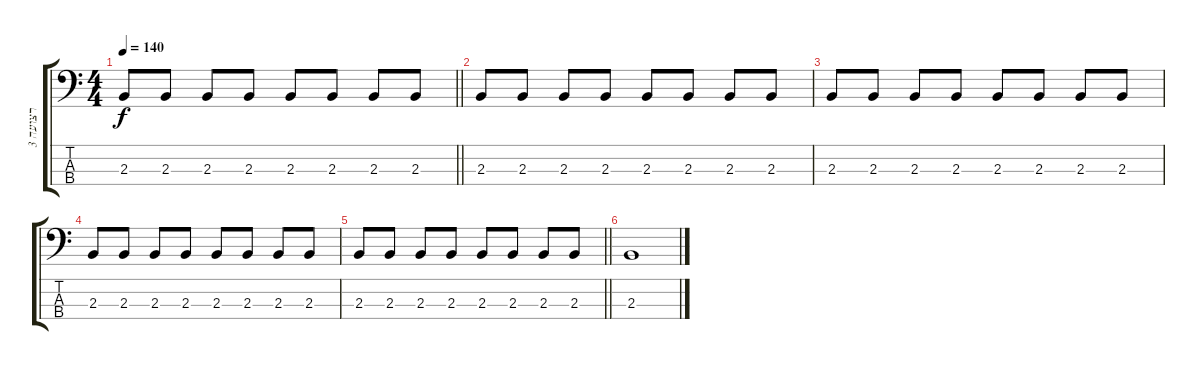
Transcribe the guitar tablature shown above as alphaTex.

\track ("רצועה 3" "רצועה 3") {instrument electricbassfinger}
\staff {score tabs}
\tuning (G2 D2 A1 E1) {hide}
\ts (4 4)
\tempo 140
\clef f4
\barLineRight lightlight
\ks c
2.3.8{dy f} 2.3.8 2.3.8 2.3.8 2.3.8 2.3.8 2.3.8 2.3.8 |
2.3.8 2.3.8 2.3.8 2.3.8 2.3.8 2.3.8 2.3.8 2.3.8 |
2.3.8 2.3.8 2.3.8 2.3.8 2.3.8 2.3.8 2.3.8 2.3.8 |
2.3.8 2.3.8 2.3.8 2.3.8 2.3.8 2.3.8 2.3.8 2.3.8 |
\barLineRight lightlight
2.3.8 2.3.8 2.3.8 2.3.8 2.3.8 2.3.8 2.3.8 2.3.8 |
2.3.1
